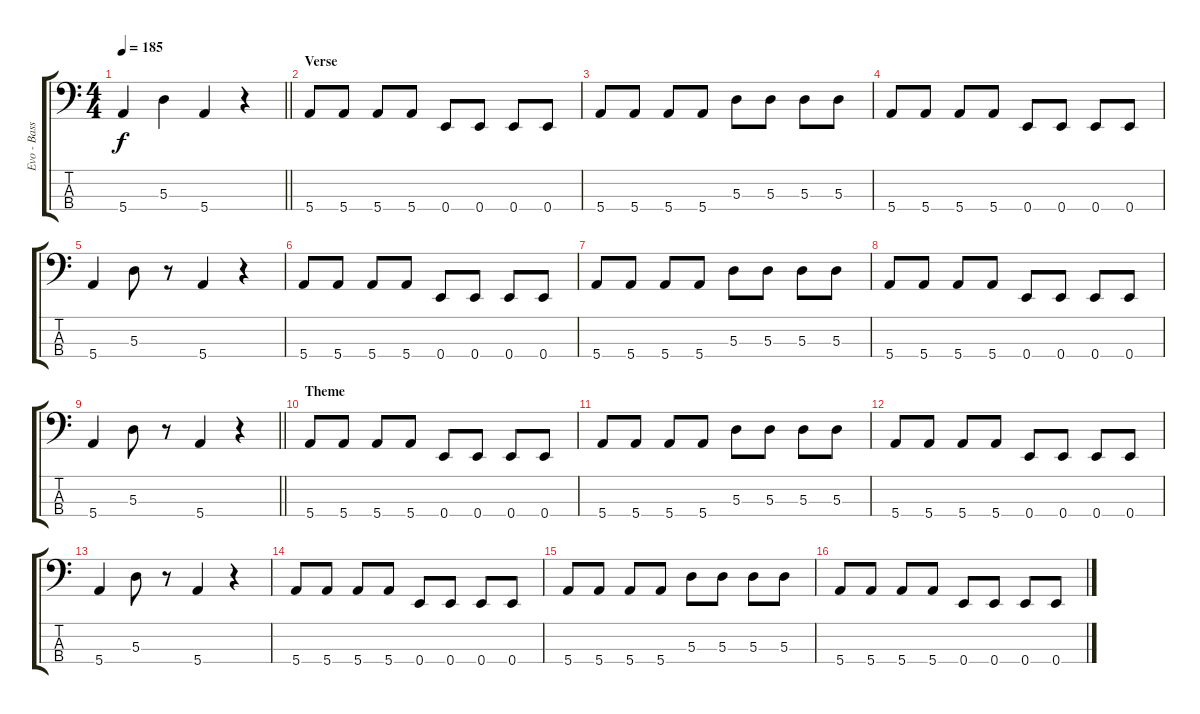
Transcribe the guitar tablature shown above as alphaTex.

\track ("Evo - Bass" "Evo - Bass") {instrument electricbassfinger}
\staff {score tabs}
\tuning (G2 D2 A1 E1) {hide}
\ts (4 4)
\tempo 185
\clef f4
\barLineRight lightlight
\ks c
5.4.4{dy f} 5.3.4 5.4.4 r.4 |
\section ("" "Verse")
5.4.8 5.4.8 5.4.8 5.4.8 0.4.8 0.4.8 0.4.8 0.4.8 |
5.4.8 5.4.8 5.4.8 5.4.8 5.3.8 5.3.8 5.3.8 5.3.8 |
5.4.8 5.4.8 5.4.8 5.4.8 0.4.8 0.4.8 0.4.8 0.4.8 |
5.4.4 5.3.8 r.8 5.4.4 r.4 |
5.4.8 5.4.8 5.4.8 5.4.8 0.4.8 0.4.8 0.4.8 0.4.8 |
5.4.8 5.4.8 5.4.8 5.4.8 5.3.8 5.3.8 5.3.8 5.3.8 |
5.4.8 5.4.8 5.4.8 5.4.8 0.4.8 0.4.8 0.4.8 0.4.8 |
\barLineRight lightlight
5.4.4 5.3.8 r.8 5.4.4 r.4 |
\section ("" "Theme")
5.4.8 5.4.8 5.4.8 5.4.8 0.4.8 0.4.8 0.4.8 0.4.8 |
5.4.8 5.4.8 5.4.8 5.4.8 5.3.8 5.3.8 5.3.8 5.3.8 |
5.4.8 5.4.8 5.4.8 5.4.8 0.4.8 0.4.8 0.4.8 0.4.8 |
5.4.4 5.3.8 r.8 5.4.4 r.4 |
5.4.8 5.4.8 5.4.8 5.4.8 0.4.8 0.4.8 0.4.8 0.4.8 |
5.4.8 5.4.8 5.4.8 5.4.8 5.3.8 5.3.8 5.3.8 5.3.8 |
5.4.8 5.4.8 5.4.8 5.4.8 0.4.8 0.4.8 0.4.8 0.4.8
